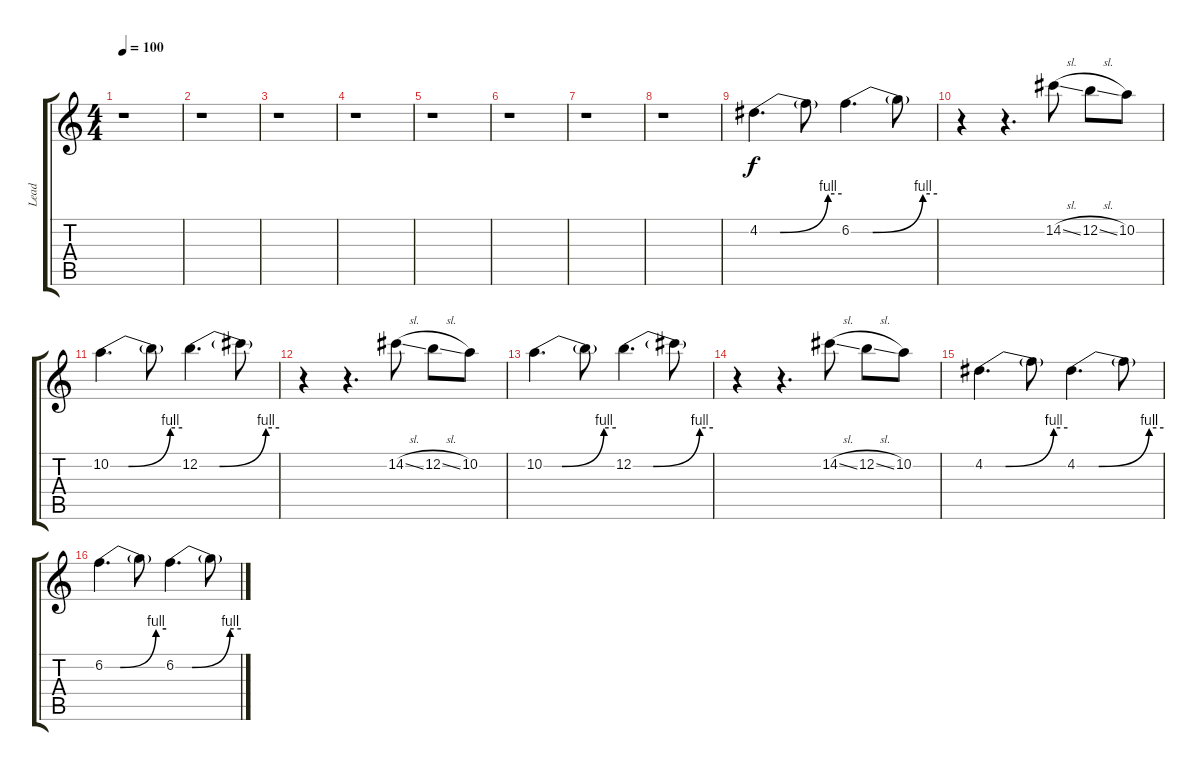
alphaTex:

\track ("Lead" "Lead") {instrument distortionguitar}
\staff {score tabs}
\tuning (E4 B3 G3 D3 A2 E2) {hide}
\ts (4 4)
\tempo 100
\clef g2
\ks c
r.1{dy f volume 13} |
r.1 |
r.1 |
r.1 |
r.1 |
r.1 |
r.1 |
r.1 |
4.2{be (custom 0 0 15 0 50 4 60 4)}.4{d volume 11} 4.2{t}.8 6.2{be (custom 0 0 15 0 50 4 60 4)}.4{d} 6.2{t}.8 |
r.4 r.4{d} 14.2{sl}.8 12.2{sl}.8 10.2.8 |
10.2{be (custom 0 0 15 0 50 4 60 4)}.4{d} 10.2{t}.8 12.2{be (custom 0 0 15 0 50 4 60 4)}.4{d} 12.2{t}.8 |
r.4 r.4{d} 14.2{sl}.8 12.2{sl}.8 10.2.8 |
10.2{be (custom 0 0 15 0 50 4 60 4)}.4{d} 10.2{t}.8 12.2{be (custom 0 0 15 0 50 4 60 4)}.4{d} 12.2{t}.8 |
r.4 r.4{d} 14.2{sl}.8 12.2{sl}.8 10.2.8 |
4.2{be (custom 0 0 15 0 50 4 60 4)}.4{d volume 13} 4.2{t}.8 4.2{be (custom 0 0 15 0 50 4 60 4)}.4{d} 4.2{t}.8 |
6.2{be (custom 0 0 15 0 50 4 60 4)}.4{d} 6.2{t}.8 6.2{be (custom 0 0 15 0 50 4 60 4)}.4{d} 6.2{t}.8
